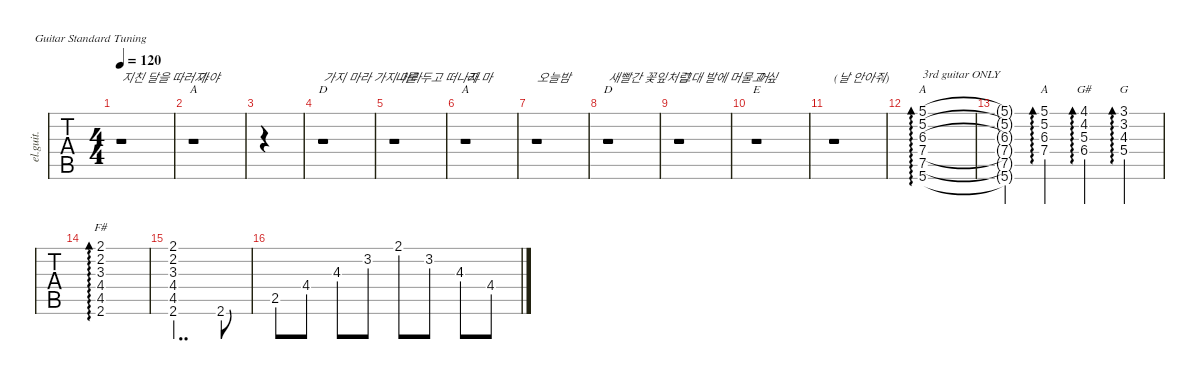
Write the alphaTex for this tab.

\defaultSystemsLayout 4
\hideDynamics
\bracketExtendMode nobrackets
\track ("Clean Guitar" "el.guit.") {instrument electricguitarclean}
\staff {tabs}
\tuning (E4 B3 G3 D3 A2 E2)
\chord ("A" x 2 2 2 0 x) {showdiagram false showfingering false barre (2 2)}
\chord ("D" 2 3 2 0 x x) {showdiagram false showfingering false barre 2}
\chord ("E" 0 0 1 2 2 0) {showdiagram false showfingering false}
\chord ("A" 5 5 6 7 7 5) {firstfret 5 showdiagram false showfingering false barre (5 5)}
\chord ("A" 5 5 6 7 x x) {firstfret 5 showdiagram false showfingering false barre 5}
\chord ("G#" 4 4 5 6 x x) {firstfret 4 showdiagram false showfingering false barre 4}
\chord ("G" 3 3 4 5 x x) {showdiagram false showfingering false barre 3}
\chord ("F#" 2 2 3 4 4 2) {showdiagram false showfingering false barre (2 2)}
\ts (4 4)
\tempo 120
\clef g2
\ks c
r.1{txt "지친 달을 따러 가야" dy mf} |
r.1{ch "A" txt "지-"} |
|
r.1{ch "D" txt "가지 마라 가지 마라"} |
r.1{txt "나를 두고 떠나지 마"} |
r.1{ch "A" txt "라-"} |
r.1{txt "오늘밤"} |
r.1{ch "D" txt "새빨간 꽃잎처럼"} |
r.1{txt "그대 발에 머물고 싶"} |
r.1{ch "E" txt "어- "} |
r.1{txt "(날 안아줘)"} |
(5.1 5.2 6.3{acc #} 7.4 7.5 5.6).1{ad 0 ch "A" txt "3rd guitar ONLY"} |
(5.1{t} 5.2{t} 6.3{t acc #} 7.4{t} 7.5{x t} 5.6{t}).4 (5.1 5.2 6.3{acc #} 7.4).4{ad 0 ch "A"} (4.1{acc #} 4.2{acc #} 5.3 6.4{acc #}).4{ad 0 ch "G#"} (3.1 3.2 4.3 5.4).4{ad 0 ch "G"} |
(2.1{acc #} 2.2{acc #} 3.3{acc #} 4.4{acc #} 4.5{acc #} 2.6{acc #}).1{ad 0 ch "F#"} |
(2.1{acc #} 2.2{acc #} 3.3{acc #} 4.4{acc #} 4.5{acc #} 2.6{acc #}).2{dd} 2.6{acc #}.8 |
2.5.8 4.4{acc #}.8 4.3.8 3.2.8 2.1{acc #}.8 3.2.8 4.3.8 4.4{acc #}.8
